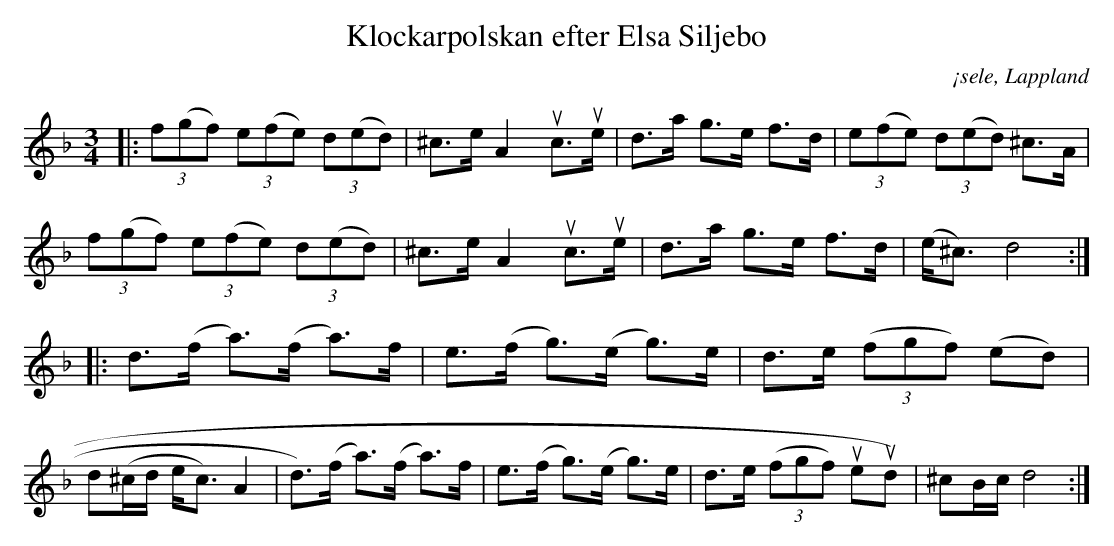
X:1
T:Klockarpolskan efter Elsa Siljebo
O:¡sele, Lappland
M:3/4
L:1/8
K:Dm
|: (3f(gf) (3e(fe) (3d(ed) | ^c>e A2 uc>ue | d>a g>e f>d | (3e(fe) (3d(ed) ^c>A |
(3f(gf) (3e(fe) (3d(ed) | ^c>e A2 uc>ue | d>a g>e f>d | (e<^c) d4 :|
|:d>(f a)>(f a)>f | e>(f g)>(e g)>e | d>e (3(fgf) (ed) | d(^c/d/ e<c) A2 | d)>(f a)>(f a)>f | e>(f g)>(e g)>e | d>e (3(fgf) ueud) | ^cB/c/ d4 :|
